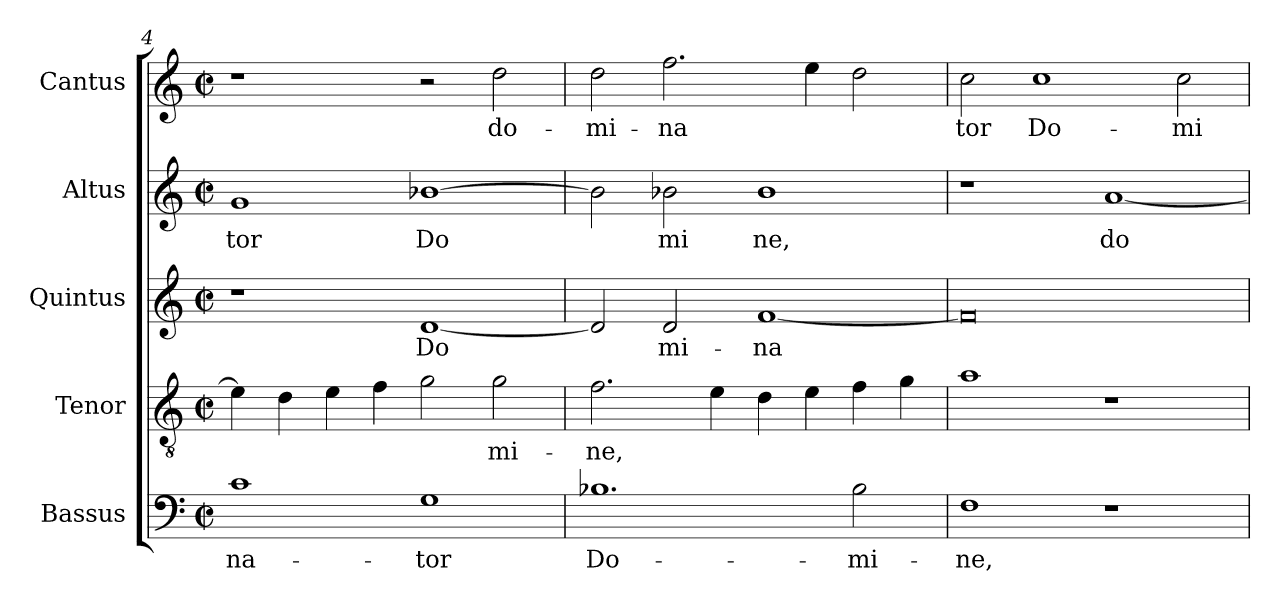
**kern	**text	**kern	**text	**kern	**text	**kern	**text	**kern	**text
*part5	*part5	*part4	*part4	*part3	*part3	*part2	*part2	*part1	*part1
*staff5	*staff5	*staff4	*staff4	*staff3	*staff3	*staff2	*staff2	*staff1	*staff1
*I"Bassus	*	*I"Tenor	*	*I"Quintus	*	*I"Altus	*	*I"Cantus	*
*clefF4	*	*clefGv2	*	*clefG2	*	*clefG2	*	*clefG2	*
*k[]	*	*k[]	*	*k[]	*	*k[]	*	*k[]	*
*C:	*	*C:	*	*C:	*	*C:	*	*C:	*
*M2/2	*	*M2/2	*	*M2/2	*	*M2/2	*	*M2/2	*
*met(c|)	*	*met(c|)	*	*met(c|)	*	*met(c|)	*	*met(c|)	*
=4	=4	=4	=4	=4	=4	=4	=4	=4	=4
!	!LO:LY:b:cj	!	!LO:LY:b:cj	!	!	!	!LO:LY:b:cj	!	!
1c	-na-	4e\]	--	1r	.	1g	tor	1r	.
!	!	!	!LO:LY:b:cj	!	!	!	!	!	!
.	.	4d\	--	.	.	.	.	.	.
!	!	!	!LO:LY:b:cj	!	!	!	!	!	!
.	.	4e\	--	.	.	.	.	.	.
!	!	!	!LO:LY:b:cj	!	!	!	!	!	!
.	.	4f\	--	.	.	.	.	.	.
!	!LO:LY:b:cj	!	!LO:LY:b:cj	!	!LO:LY:b:cj	!	!LO:LY:b:cj	!	!
1G	-tor	2g\	--	[<1d	Do-	[>1b-X	Do	2r	.
!	!	!	!LO:LY:b:cj	!	!	!	!	!	!LO:LY:b:cj
.	.	2g\	-mi-	.	.	.	.	2dd\	do-
=5	=5	=5	=5	=5	=5	=5	=5	=5	=5
!	!LO:LY:b:cj	!	!LO:LY:b:cj	!	!LO:LY:b:cj	!	!LO:LY:b:cj	!	!LO:LY:b:cj
1.B-X	Do-	2.f\	-ne,	2d/]	--	2b-\]	.	2dd\	-mi-
!	!	!	!	!	!LO:LY:b:cj	!	!LO:LY:b:cj	!	!LO:LY:b:cj
.	.	.	.	2d/	-mi-	2b-X\	mi	2.ff\	-na-
!	!	!	!LO:LY:b:cj	!	!	!	!	!	!
.	.	4e\	.	.	.	.	.	.	.
!	!	!	!LO:LY:b:cj	!	!LO:LY:b:cj	!	!LO:LY:b:cj	!	!
.	.	4d\	.	[<1f	-na-	1b-	ne,	.	.
!	!	!	!LO:LY:b:cj	!	!	!	!	!	!LO:LY:b:cj
.	.	4e\	.	.	.	.	.	4ee\	--
!	!LO:LY:b:cj	!	!LO:LY:b:cj	!	!	!	!	!	!LO:LY:b:cj
2B-\	-mi-	4f\	.	.	.	.	.	2dd\	--
!	!	!	!LO:LY:b:cj	!	!	!	!	!	!
.	.	4g\	.	.	.	.	.	.	.
!!LO:LB:g=z
=6	=6	=6	=6	=6	=6	=6	=6	=6	=6
!	!LO:LY:b:cj	!	!LO:LY:b:cj	!	!LO:LY:b:cj	!	!	!	!LO:LY:b:cj
1F	-ne,	1a	.	0f]	--	1r	.	2cc\	-tor
!	!	!	!	!	!	!	!	!	!LO:LY:b:cj
.	.	.	.	.	.	.	.	1cc	Do-
!	!	!	!	!	!	!	!LO:LY:b:cj	!	!
1r	.	1r	.	.	.	[<1a	do	.	.
!	!	!	!	!	!	!	!	!	!LO:LY:b:cj
.	.	.	.	.	.	.	.	2cc\	-mi-
=	=	=	=	=	=	=	=	=	=
*-	*-	*-	*-	*-	*-	*-	*-	*-	*-
